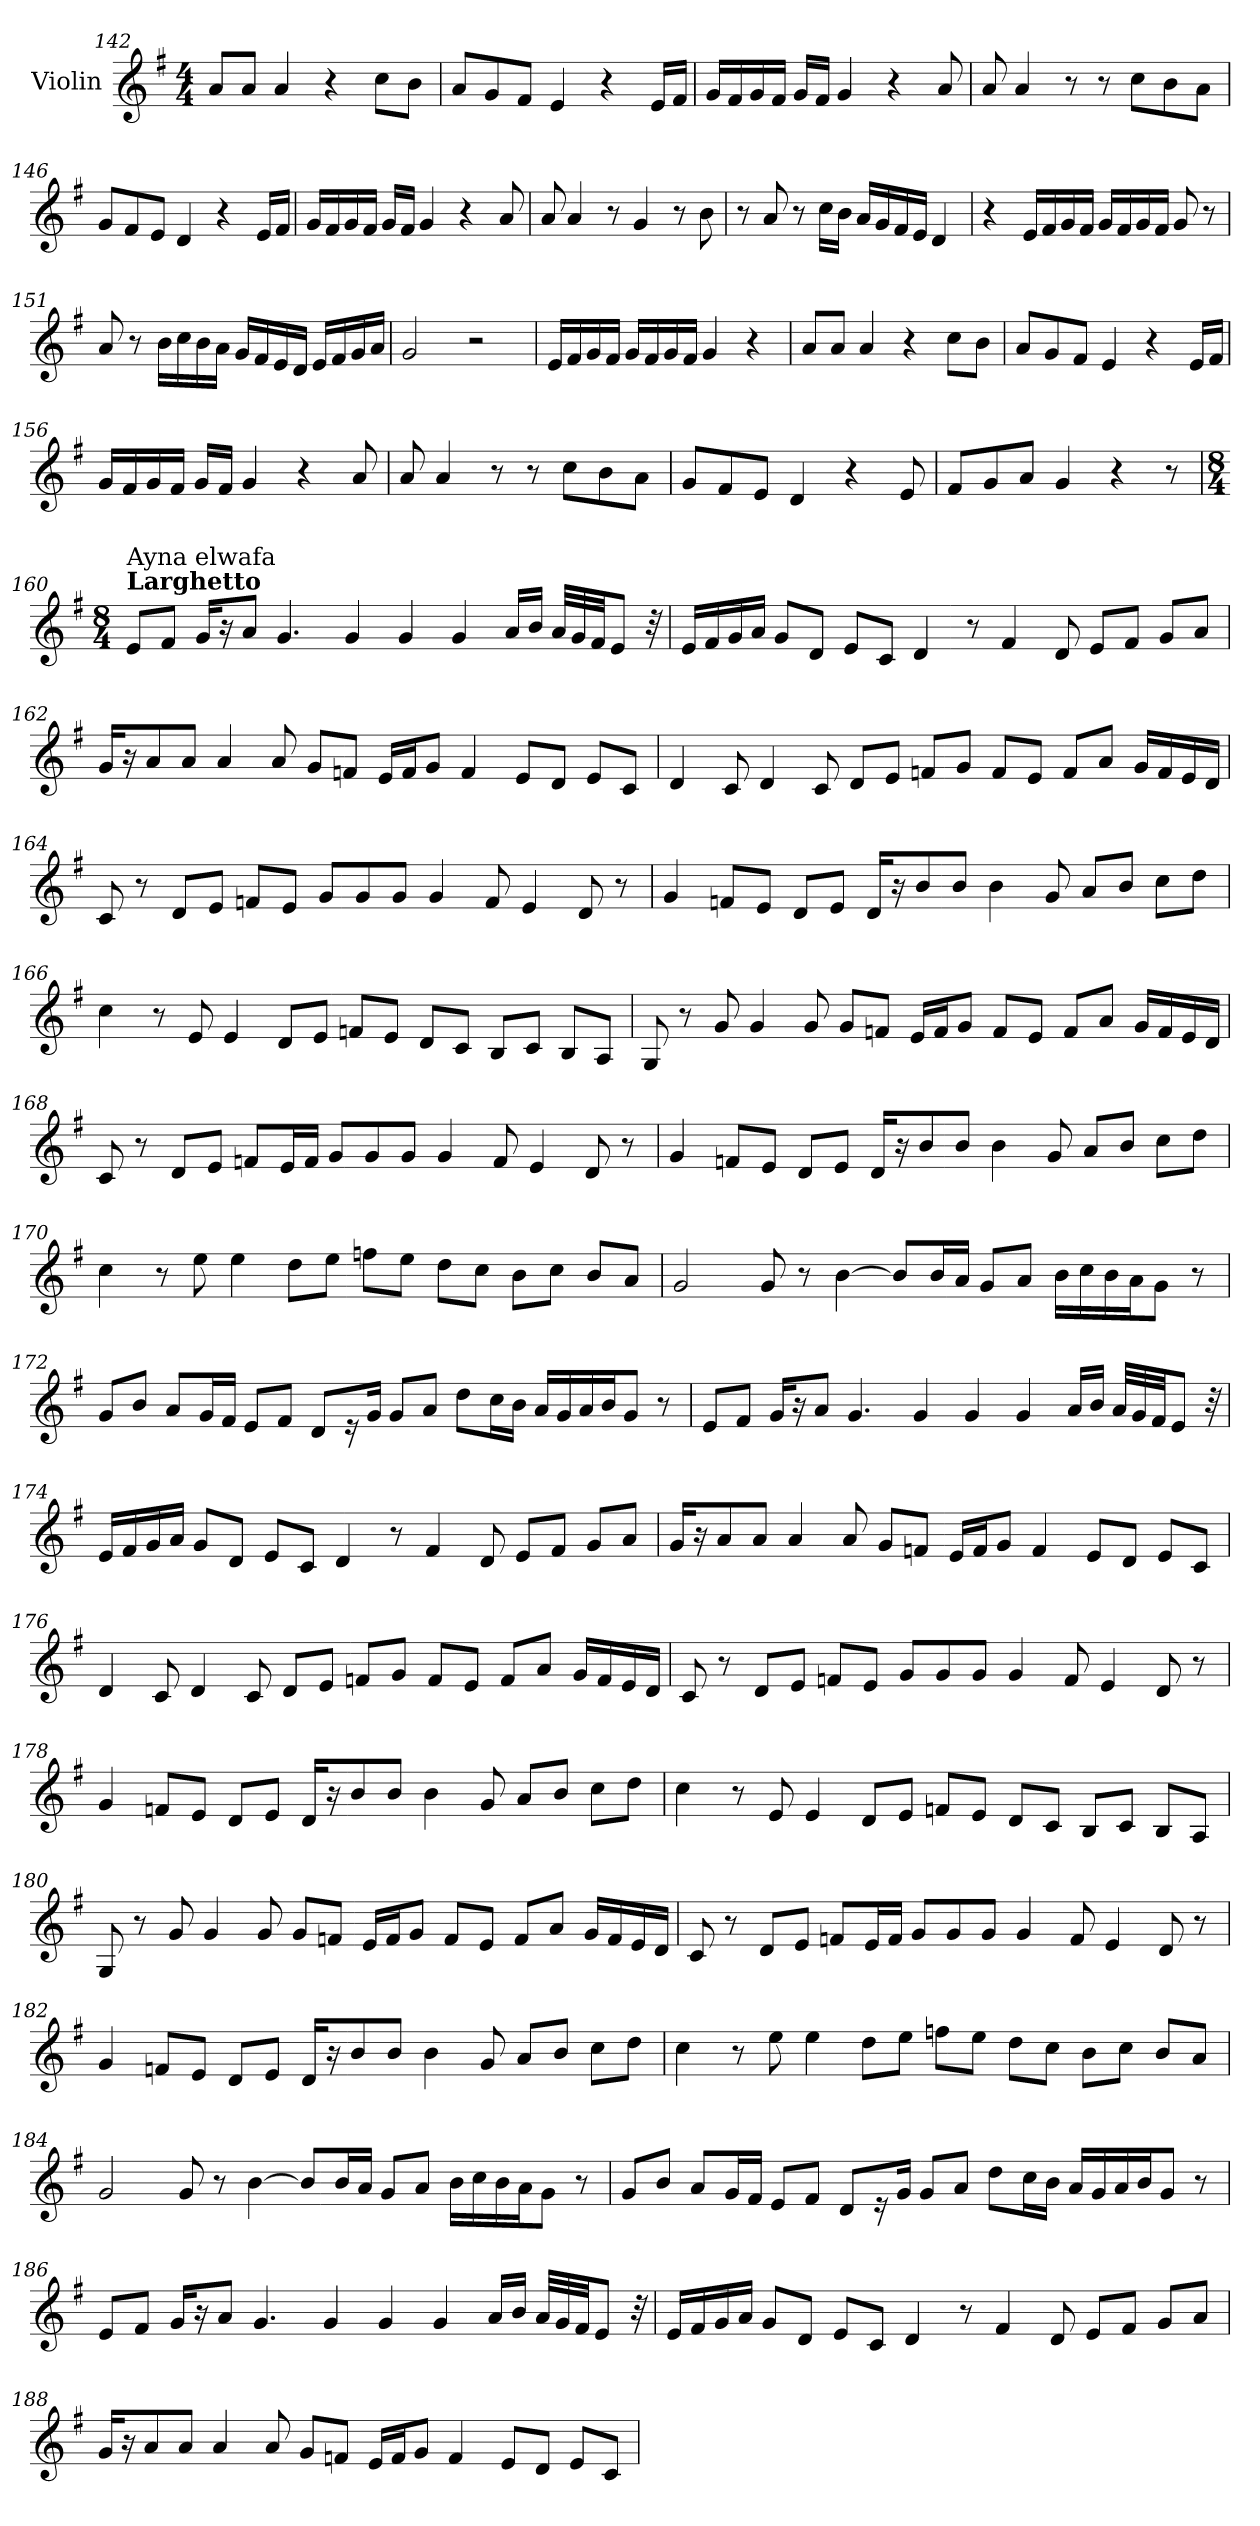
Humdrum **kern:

**kern
*part1
*staff1
*I"Violin
!!LO:LB:g=z
*clefG2
*k[f#]
*G:
*M4/4
=142
8a/L
8a/J
4a/
4r
8cc\L
8b\J
=143
8a/L
8g/
8f#/J
4e/
4r
16e/LL
16f#/JJ
=144
16g/LL
16f#/
16g/
16f#/JJ
16g/LL
16f#/JJ
4g/
4r
8a/
=145
8a/
4a/
8r
8r
8cc\L
8b\
8a\J
!!LO:LB:g=z
=146
8gi/L
8f#i/
8ei/J
4di/
4r
16e/LL
16f#/JJ
=147
16g/LL
16f#/
16g/
16f#/JJ
16g/LL
16f#/JJ
4g/
4r
8a/
=148
8a/
4a/
8r
4g/
8r
8b\
=149
8r
8a/
8r
16cc\LL
16bj\JJ
16aj/LL
16gi/
16f#i/
16ei/JJ
4di/
!!LO:LB:g=z
=150
4r
16eZ/LL
16f#Z/
16gZ/
16f#/JJ
16g/LL
16f#/
16g/
16f#/JJ
8g/
8r
=151
8a/
8r
16b\LL
16cc\
16bj\
16aj\JJ
16gi/LL
16f#i/
16ei/
16di/JJ
16eZ/LL
16f#Z/
16gZ/
16a/JJ
=152
2g/
2r
=153
*MM90
16eZ/LL
16f#Z/
16gZ/
16f#/JJ
16g/LL
16f#/
16g/
16f#/JJ
4g/
4r
!!LO:LB:g=z
=154
8a/L
8a/J
4a/
4r
8cc\L
8b\J
=155
8a/L
8g/
8f#/J
4e/
4r
16e/LL
16f#/JJ
=156
16g/LL
16f#/
16g/
16f#/JJ
16g/LL
16f#/JJ
4g/
4r
8a/
=157
8a/
4a/
8r
8r
8cc\L
8b\
8a\J
!!LO:LB:g=z
=158
8gi/L
8f#i/
8ei/J
4di/
4r
8e/
=159
8f#/L
8g/
8a/J
4g/
4r
8r
=160
*M8/4
*MM70
!LO:TX:a:B:t=Larghetto
!LO:TX:a:t=Ayna elwafa
8eZ/L
8f#Z/J
16gZ/KL
16r
8a/J
4.g/
4g/
4g/
4g/
16a/LL
16bj/JJ
32aj/LLL
32gj/
32f#/JJ
8e/J
32r
!!LO:PB:g=z
=161
16eZ/LL
16f#Z/
16gZ/
16a/JJ
8g/L
8d/J
8e/L
8c/J
4d/
8r
4f#/
8d/
8eZ/L
8f#Z/J
8gZ/L
8a/J
=162
16g/KL
16r
8a/
8a/J
4a/
8a/
8g/L
8fn/J
16e/LL
16f/J
8g/J
4fV/
8eV/L
8dV/J
8e/L
8c/J
!!LO:LB:g=z
=163
4d/
8c/
4d/
8c/
8d/L
8e/J
8fn/L
8g/J
8f/L
8e/J
8f/L
8a/J
16g/LL
16fV/
16eV/
16dV/JJ
=164
8c/
8r
8d/L
8e/J
8fn/L
8e/J
8g/L
8g/
8g/J
4g/
8fV/
4eV/
8dV/
8r
!!LO:LB:g=z
=165
4g/
8fnV/L
8eV/J
8dV/L
8e/J
16d/KL
16r
8b/
8b/J
4b\
8g/
8a/L
8b/J
8cc\L
8dd\J
=166
4cc\
8r
8e/
4e/
8d/L
8e/J
8fnV/L
8eV/J
8dV/L
8cN/J
8B/L
8c/J
8B/L
8A/J
!!LO:LB:g=z
=167
8G/
8r
8g/
4g/
8g/
8g/L
8fn/J
16e/LL
16f/J
8g/J
8f/L
8e/J
8f/L
8a/J
16g/LL
16fV/
16eV/
16dV/JJ
=168
8c/
8r
8d/L
8e/J
8fn/L
16e/L
16f/JJ
8g/L
8g/
8g/J
4g/
8fV/
4eV/
8dV/
8r
!!LO:LB:g=z
=169
4g/
8fnV/L
8eV/J
8dV/L
8e/J
16d/KL
16r
8b/
8b/J
4b\
8g/
8a/L
8b/J
8cc\L
8dd\J
=170
4cc\
8r
8ee\
4ee\
8dd\L
8ee\J
8ffnV\L
8eeV\J
8ddV\L
8ccN\J
8b\L
8cc\J
8b/L
8a/J
!!LO:LB:g=z
=171
2g/
8g/
8r
[4b\
8b/L]
16bj/L
16aj/JJ
8gj/L
8a/J
16b\LL
16cc\
16bj\
16aj\J
8gj\J
8r
=172
8g/L
8bj/J
8aj/L
16gj/L
16f#/JJ
8e/L
8f#/J
8d/L
16r
16g/Jk
8g/L
8a/J
8dd\L
16cc\L
16bj\JJ
16aj/LL
16gj/
16a/
16b/J
8g/J
8r
!!LO:LB:g=z
=173
8eZ/L
8f#Z/J
16gZ/KL
16r
8a/J
4.g/
4g/
4g/
4g/
16a/LL
16bj/JJ
32aj/LLL
32gj/
32f#/JJ
8e/J
32r
=174
16eZ/LL
16f#Z/
16gZ/
16a/JJ
8g/L
8d/J
8e/L
8c/J
4d/
8r
4f#/
8d/
8eZ/L
8f#Z/J
8gZ/L
8a/J
!!LO:LB:g=z
=175
16g/KL
16r
8a/
8a/J
4a/
8a/
8g/L
8fn/J
16e/LL
16f/J
8g/J
4fV/
8eV/L
8dV/J
8e/L
8c/J
!!LO:PB:g=z
=176
4d/
8c/
4d/
8c/
8d/L
8e/J
8fn/L
8g/J
8f/L
8e/J
8f/L
8a/J
16g/LL
16fV/
16eV/
16dV/JJ
=177
8c/
8r
8d/L
8e/J
8fn/L
8e/J
8g/L
8g/
8g/J
4g/
8fV/
4eV/
8dV/
8r
!!LO:LB:g=z
=178
4g/
8fnV/L
8eV/J
8dV/L
8e/J
16d/KL
16r
8b/
8b/J
4b\
8g/
8a/L
8b/J
8cc\L
8dd\J
=179
4cc\
8r
8e/
4e/
8d/L
8e/J
8fnV/L
8eV/J
8dV/L
8cN/J
8B/L
8c/J
8B/L
8A/J
!!LO:LB:g=z
=180
8G/
8r
8g/
4g/
8g/
8g/L
8fn/J
16e/LL
16f/J
8g/J
8f/L
8e/J
8f/L
8a/J
16g/LL
16fV/
16eV/
16dV/JJ
=181
8c/
8r
8d/L
8e/J
8fn/L
16e/L
16f/JJ
8g/L
8g/
8g/J
4g/
8fV/
4eV/
8dV/
8r
!!LO:LB:g=z
=182
4g/
8fnV/L
8eV/J
8dV/L
8e/J
16d/KL
16r
8b/
8b/J
4b\
8g/
8a/L
8b/J
8cc\L
8dd\J
=183
4cc\
8r
8ee\
4ee\
8dd\L
8ee\J
8ffnV\L
8eeV\J
8ddV\L
8ccN\J
8b\L
8cc\J
8b/L
8a/J
!!LO:LB:g=z
=184
2g/
8g/
8r
[4b\
8b/L]
16bj/L
16aj/JJ
8gj/L
8a/J
16b\LL
16cc\
16bj\
16aj\J
8gj\J
8r
=185
8g/L
8bj/J
8aj/L
16gj/L
16f#/JJ
8e/L
8f#/J
8d/L
16r
16g/Jk
8g/L
8a/J
8dd\L
16cc\L
16bj\JJ
16aj/LL
16gj/
16a/
16b/J
8g/J
8r
!!LO:LB:g=z
=186
8eZ/L
8f#Z/J
16gZ/KL
16r
8a/J
4.g/
4g/
4g/
4g/
16a/LL
16bj/JJ
32aj/LLL
32gj/
32f#/JJ
8e/J
32r
=187
16eZ/LL
16f#Z/
16gZ/
16a/JJ
8g/L
8d/J
8e/L
8c/J
4d/
8r
4f#/
8d/
8eZ/L
8f#Z/J
8gZ/L
8a/J
!!LO:LB:g=z
=188
16g/KL
16r
8a/
8a/J
4a/
8a/
8g/L
8fn/J
16e/LL
16f/J
8g/J
4fV/
8eV/L
8dV/J
8e/L
8c/J
=
*-
